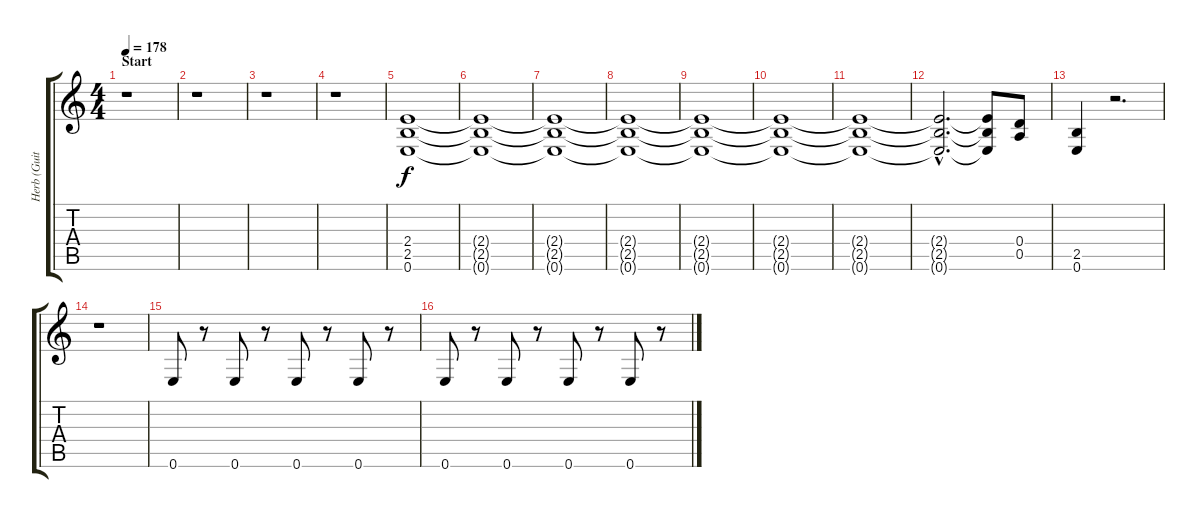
\track ("Herb (Guitar)" "Herb (Guit") {instrument distortionguitar}
\staff {score tabs}
\tuning (E4 B3 G3 D3 A2 E2) {hide}
\ts (4 4)
\section ("" "Start")
\tempo 178
\clef g2
\ks c
r.1{dy f instrument distortionguitar} |
r.1 |
r.1 |
r.1 |
(2.4 2.5 0.6).1 |
(2.4{t} 2.5{t} 0.6{t}).1 |
(2.4{t} 2.5{t} 0.6{t}).1 |
(2.4{t} 2.5{t} 0.6{t}).1 |
(2.4{t} 2.5{t} 0.6{t}).1 |
(2.4{t} 2.5{t} 0.6{t}).1 |
(2.4{t} 2.5{t} 0.6{t}).1 |
(2.4{hac t} 2.5{hac t} 0.6{hac t}).2{d} (2.4{t} 2.5{t} 0.6{t}).8 (0.4 0.5).8 |
(2.5 0.6).4 r.2{d} |
r.1 |
0.6.8 r.8 0.6.8 r.8 0.6.8 r.8 0.6.8 r.8 |
0.6.8 r.8 0.6.8 r.8 0.6.8 r.8 0.6.8 r.8
